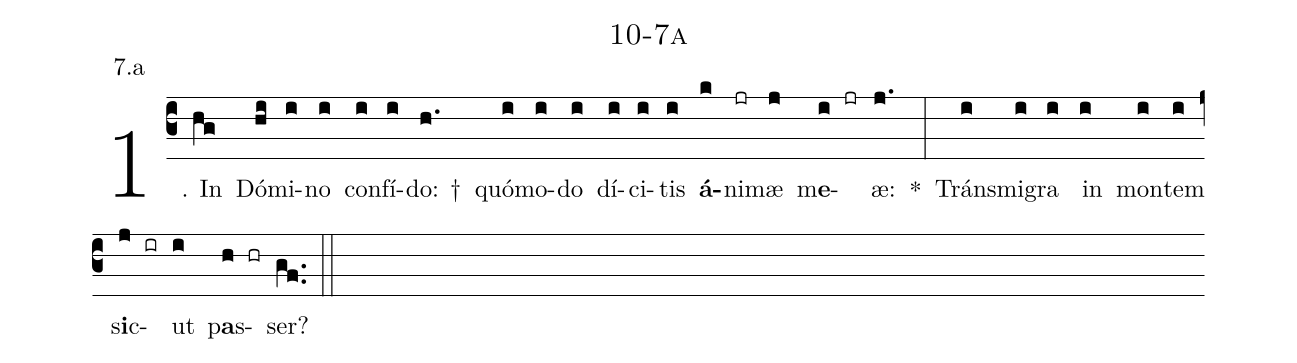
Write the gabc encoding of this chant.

name: 10-7a;
annotation: 7.a;
%%
(c3)1. In(hg) Dó(hi)mi(i)no(i) con(i)fí(i)do: †(h.) quó(i)mo(i)do(i) dí(i)ci(i)tis(i) <b>á</b>(k)ni(jr)mæ(j) m<b>e</b>(i jr)æ:(j.) *(:) Tráns(i)mi(i)gra(i) in(i) mon(i)tem(i) s<b>i</b>c(j ir)ut(i) p<b>a</b>s(h hr)ser?(gf..) (::)
